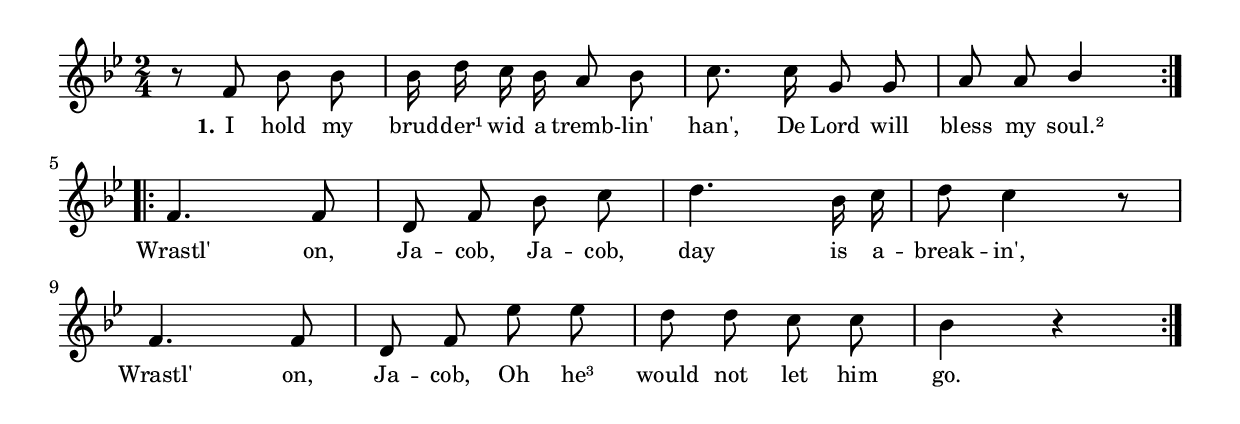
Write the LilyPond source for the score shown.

% 006.ly - Score sheet for "Wrestle on, Jacob."
% Copyright (C) 2007  Marcus Brinkmann <marcus@gnu.org>
%
% This score sheet is free software; you can redistribute it and/or
% modify it under the terms of the Creative Commons Legal Code
% Attribution-ShareALike as published by Creative Commons; either
% version 2.0 of the License, or (at your option) any later version.
%
% This score sheet is distributed in the hope that it will be useful,
% but WITHOUT ANY WARRANTY; without even the implied warranty of
% MERCHANTABILITY or FITNESS FOR A PARTICULAR PURPOSE.  See the
% Creative Commons Legal Code Attribution-ShareALike for more details.
%
% You should have received a copy of the Creative Commons Legal Code
% Attribution-ShareALike along with this score sheet; if not, write to
% Creative Commons, 543 Howard Street, 5th Floor,
% San Francisco, CA 94105-3013  United States

\version "2.10.0"

%\header
%{
%  title = "Wrestle on, Jacob."
%  composer = "trad."
%}

melody =
<<
  \context Voice
  {
    \set Staff.midiInstrument = "acoustic grand"
    \override Staff.VerticalAxisGroup #'minimum-Y-extent = #'(0 . 0)
    
    \autoBeamOff
    
    \time 2/4
    \clef violin
    \key bes \major
    
    \repeat volta 2
    {
      r8 f' bes' bes' | bes'16 d'' c'' bes' a'8 bes' |
      c''8. c''16 g'8 g' | a'8 a'
      \override Stem #'neutral-direction = #1
      bes'4
      \override Stem #'neutral-direction = #-1
    }
    \break
    \repeat volta 2
    {
      f'4. f'8 | d'8 f' bes' c'' | d''4. bes'16 c'' | d''8 c''4 r8 |
      \break
      f'4. f'8 | d'8 f' es'' es'' | d''8 d'' c'' c'' | bes'4 r |
    }
  }
  
  \lyricsto "" \new Lyrics
  {
    \override LyricText #'font-size = #0
    \override StanzaNumber #'font-size = #-1

    \set stanza = "1."
    I hold my brud -- der¹ wid a tremb -- lin' han',
    De Lord will bless my soul.²
    Wrastl' on, Ja -- cob,
    Ja -- cob, day is a -- break -- in',
    Wrastl' on, Ja -- cob,
    Oh he³ would not let him go.
  }
>>
  
  
  \score
  {
    \new Staff { \melody }
    
    \layout { indent = 0.0 }
  }
  
  \score
  {
    \new Staff { \unfoldRepeats \melody }
    
    %% Tempo is about 4=100 to 4=120.
    
  \midi {
    \context {
      \Score
      tempoWholesPerMinute = #(ly:make-moment 96 4)
      }
    }


  }
